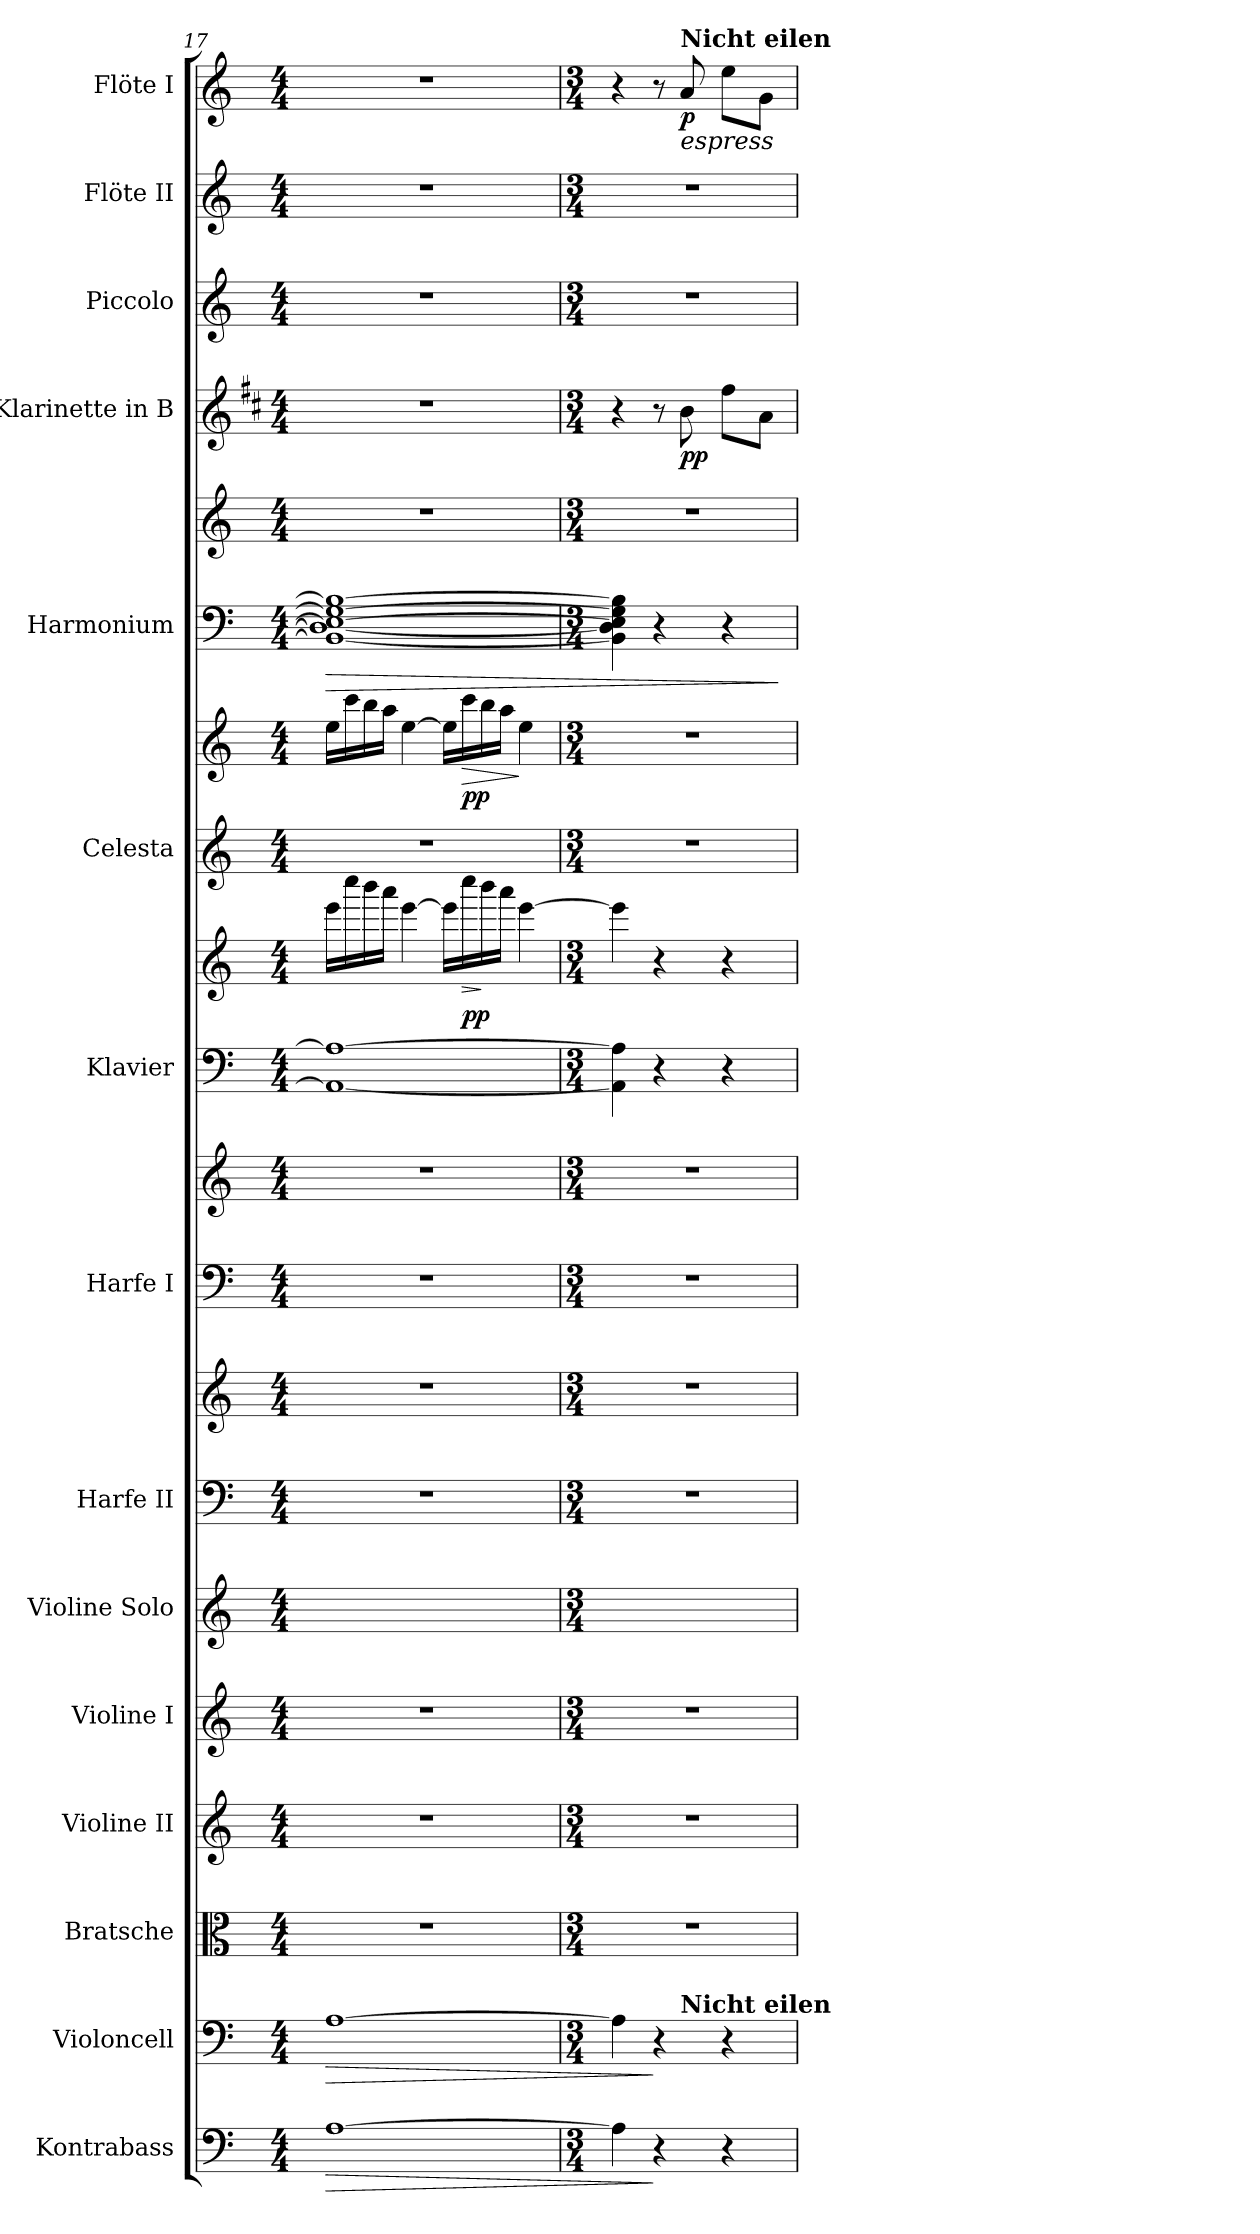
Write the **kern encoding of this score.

**kern	**dynam	**kern	**dynam	**kern	**kern	**kern	**kern	**kern	**kern	**kern	**kern	**kern	**kern	**dynam	**kern	**kern	**dynam	**kern	**kern	**dynam	**kern	**dynam	**kern	**kern	**kern	**dynam
*part15	*part15	*part14	*part14	*part13	*part12	*part11	*part10	*part9	*part9	*part8	*part8	*part7	*part7	*part7	*part6	*part6	*part6	*part5	*part5	*part5	*part4	*part4	*part3	*part2	*part1	*part1
*staff20	*staff20	*staff19	*staff19	*staff18	*staff17	*staff16	*staff15	*staff14	*staff13	*staff12	*staff11	*staff10	*staff9	*staff9/10	*staff8	*staff7	*staff7/8	*staff6	*staff5	*staff5/6	*staff4	*staff4	*staff3	*staff2	*staff1	*staff1
*I"Kontrabass	*	*I"Violoncell	*	*I"Bratsche	*I"Violine II	*I"Violine I	*I"Violine Solo	*I"Harfe II	*	*I"Harfe I	*	*I"Klavier	*	*	*I"Celesta	*	*	*I"Harmonium	*	*	*I"Klarinette in B	*	*I"Piccolo	*I"Flöte II	*I"Flöte I	*
*I'Kb.	*	*I'Vlc.	*	*I'Br.	*I'Vl. II	*I'Vl. I	*I'Vl. Solo	*I'Hfe. II	*	*I'Hfe. I	*	*I'Klav.	*	*	*I'Cel.	*	*	*I'Harm.	*	*	*I'Kl. in B	*	*I'Picc.	*I'Fl. II	*I'Fl. I	*
*clefF4	*	*clefF4	*	*clefC3	*clefG2	*clefG2	*clefG2	*clefF4	*clefG2	*clefF4	*clefG2	*clefF4	*clefG2	*	*clefG2	*clefG2	*	*clefF4	*clefG2	*	*clefG2	*	*clefG2	*clefG2	*clefG2	*
*ITrd7c12	*	*	*	*	*	*	*	*	*	*	*	*	*	*	*ITrd-7c-12	*ITrd-7c-12	*	*	*	*	*ITrd1c2	*	*ITrd-7c-12	*	*	*
*k[]	*	*k[]	*	*k[]	*k[]	*k[]	*k[]	*k[]	*k[]	*k[]	*k[]	*k[]	*k[]	*	*k[]	*k[]	*	*k[]	*k[]	*	*k[]	*	*k[]	*k[]	*k[]	*
*C:	*	*C:	*	*C:	*C:	*C:	*C:	*C:	*C:	*C:	*C:	*C:	*C:	*	*C:	*C:	*	*C:	*C:	*	*C:	*	*C:	*C:	*C:	*
*M4/4	*	*M4/4	*	*M4/4	*M4/4	*M4/4	*M4/4	*M4/4	*M4/4	*M4/4	*M4/4	*M4/4	*M4/4	*	*M4/4	*M4/4	*	*M4/4	*M4/4	*	*M4/4	*	*M4/4	*M4/4	*M4/4	*
=17	=17	=17	=17	=17	=17	=17	=17	=17	=17	=17	=17	=17	=17	=17	=17	=17	=17	=17	=17	=17	=17	=17	=17	=17	=17	=17
!	!LO:HP:b	!	!LO:HP:b	!	!	!	!	!	!	!	!	!	!	!	!	!	!	!	!	!LO:HP:b=2	!	!	!	!	!	!
[1AAi	>	[1Ai	>	1r	1r	1r	1ryy	1r	1r	1r	1r	1AAi_ 1Ai_	16eeei\LL	.	1r	16eeei\LL	.	1BBi_ 1Di_ 1Ei_ 1Gi_ 1Bi_	1r	>	1r	.	1r	1r	1r	.
.	.	.	.	.	.	.	.	.	.	.	.	.	16cccci\	.	.	16cccci\	.	.	.	.	.	.	.	.	.	.
.	.	.	.	.	.	.	.	.	.	.	.	.	16bbbi\	.	.	16bbbi\	.	.	.	.	.	.	.	.	.	.
.	.	.	.	.	.	.	.	.	.	.	.	.	16aaai\JJ	.	.	16aaai\JJ	.	.	.	.	.	.	.	.	.	.
.	.	.	.	.	.	.	.	.	.	.	.	.	[4eeei\	.	.	[4eeei\	.	.	.	.	.	.	.	.	.	.
.	.	.	.	.	.	.	.	.	.	.	.	.	16eeei\LL]	.	.	16eeei\LL]	.	.	.	.	.	.	.	.	.	.
!	!	!	!	!	!	!	!	!	!	!	!	!	!	!LO:HP:b	!	!	!LO:HP:b	!	!	!	!	!	!	!	!	!
.	.	.	.	.	.	.	.	.	.	.	.	.	16cccci\	> pp	.	16cccci\	> pp	.	.	.	.	.	.	.	.	.
.	.	.	.	.	.	.	.	.	.	.	.	.	16bbbi\	]	.	16bbbi\	.	.	.	.	.	.	.	.	.	.
.	.	.	.	.	.	.	.	.	.	.	.	.	16aaai\JJ	.	.	16aaai\JJ	.	.	.	.	.	.	.	.	.	.
.	.	.	.	.	.	.	.	.	.	.	.	.	[4eeei\	.	.	4eeei\	]	.	.	.	.	.	.	.	.	.
=18	=18	=18	=18	=18	=18	=18	=18	=18	=18	=18	=18	=18	=18	=18	=18	=18	=18	=18	=18	=18	=18	=18	=18	=18	=18	=18
*M3/4	*	*M3/4	*	*M3/4	*M3/4	*M3/4	*M3/4	*M3/4	*M3/4	*M3/4	*M3/4	*M3/4	*M3/4	*	*M3/4	*M3/4	*	*M3/4	*M3/4	*	*M3/4	*	*M3/4	*M3/4	*M3/4	*
!	!	!	!	!LO:N:vis=1	!LO:N:vis=1	!LO:N:vis=1	!LO:N:vis=1	!LO:N:vis=1	!LO:N:vis=1	!LO:N:vis=1	!LO:N:vis=1	!	!	!	!LO:N:vis=1	!LO:N:vis=1	!	!	!LO:N:vis=1	!	!	!	!LO:N:vis=1	!LO:N:vis=1	!	!
*	*	*^	*	*	*	*	*	*	*	*	*	*	*	*	*	*	*	*	*	*	*	*	*	*	*	*
4AAi\]	.	4Ai\]	4.ryy	.	2.r	2.r	2.r	2.ryy	2.r	2.r	2.r	2.r	4AAi\] 4Ai]	4eeei\]	.	2.r	2.r	.	4BBi\] 4Di] 4Ei] 4Gi] 4Bi]	2.r	.	4r	.	2.r	2.r	4r	.
4r	]	4r	.	]	.	.	.	.	.	.	.	.	4r	4r	.	.	.	.	4r	.	.	8r	.	.	.	8r	.
!	!	!	!	!	!	!	!	!	!	!	!	!	!	!	!	!	!	!	!	!	!	!	!	!	!	!LO:TX:b:i:t=espress	!
!	!	!	!	!	!	!	!	!	!	!	!	!	!	!	!	!	!	!	!	!	!	!	!	!	!	!LO:TX:a:B:t=Nicht eilen	!
!	!	!	!LO:TX:a:B:t=Nicht eilen	!	!	!	!	!	!	!	!	!	!	!	!	!	!	!	!	!	!	!	!	!	!	!	!
.	.	.	4.ryy	.	.	.	.	.	.	.	.	.	.	.	.	.	.	.	.	.	.	8ai\	pp	.	.	8ai/	p
4r	.	4r	.	.	.	.	.	.	.	.	.	.	4r	4r	.	.	.	.	4r	.	.	8eei\L	.	.	.	8eei\L	.
.	.	.	.	.	.	.	.	.	.	.	.	.	.	.	.	.	.	.	.	.	.	8gi\J	.	.	.	8gi\J	.
.	.	.	.	.	.	.	.	.	.	.	.	.	.	.	.	.	.	.	.	.	]	.	.	.	.	.	.
*	*	*v	*v	*	*	*	*	*	*	*	*	*	*	*	*	*	*	*	*	*	*	*	*	*	*	*	*
=	=	=	=	=	=	=	=	=	=	=	=	=	=	=	=	=	=	=	=	=	=	=	=	=	=	=
*-	*-	*-	*-	*-	*-	*-	*-	*-	*-	*-	*-	*-	*-	*-	*-	*-	*-	*-	*-	*-	*-	*-	*-	*-	*-	*-
